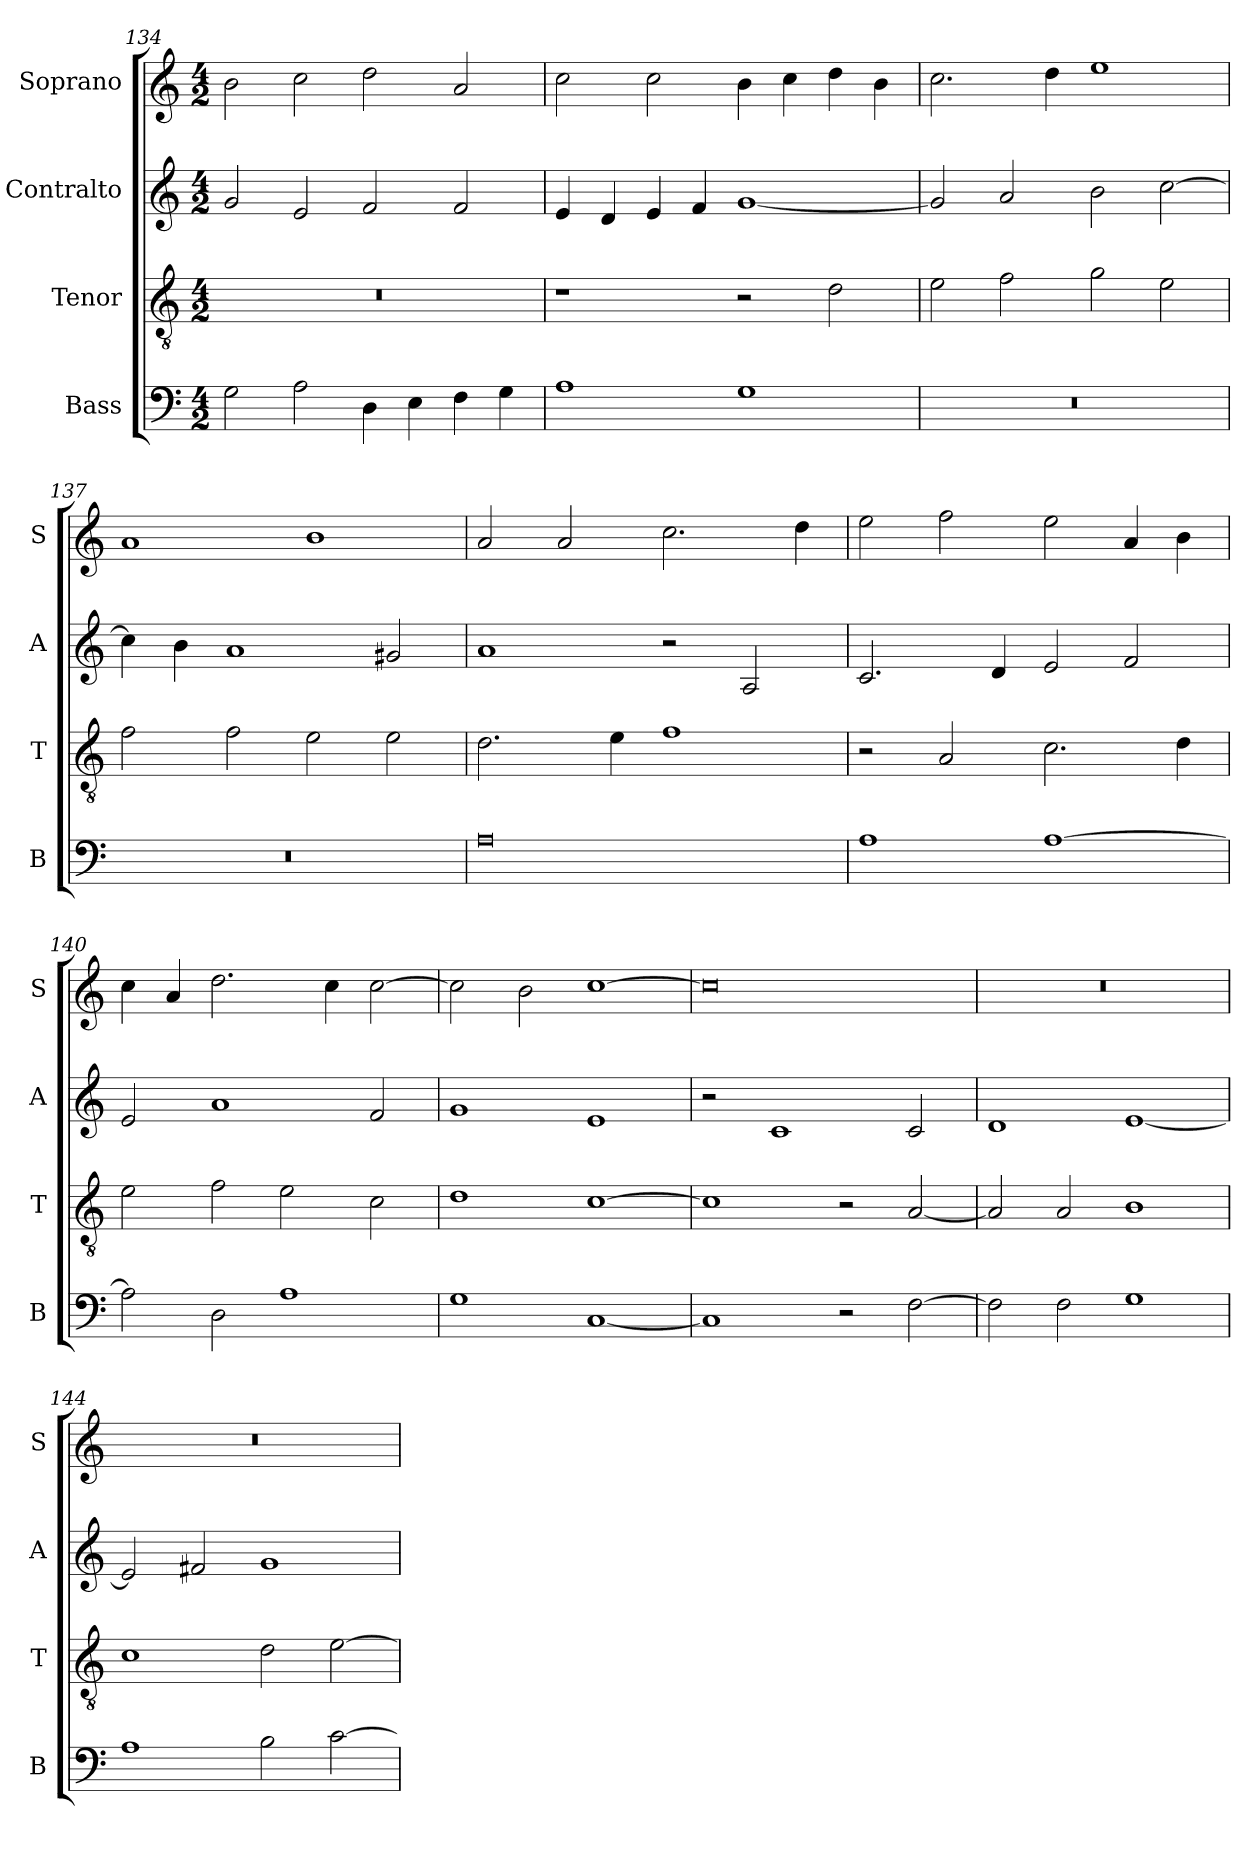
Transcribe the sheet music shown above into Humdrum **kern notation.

**kern	**kern	**kern	**kern
*part4	*part3	*part2	*part1
*staff4	*staff3	*staff2	*staff1
*I"Bass	*I"Tenor	*I"Contralto	*I"Soprano
*I'B	*I'T	*I'A	*I'S
*clefF4	*clefGv2	*clefG2	*clefG2
*k[]	*k[]	*k[]	*k[]
*G:mix	*G:mix	*G:mix	*G:mix
*M4/2	*M4/2	*M4/2	*M4/2
=134	=134	=134	=134
2G	0r	2g	2b
2A	.	2e	2cc
4D	.	2f	2dd
4E	.	.	.
4F	.	2f	2a
4G	.	.	.
=135	=135	=135	=135
1A	1r	4e	2cc
.	.	4d	.
.	.	4e	2cc
.	.	4f	.
1G	2r	[1g	4b
.	.	.	4cc
.	2d	.	4dd
.	.	.	4b
=136	=136	=136	=136
0r	2e	2g]	2.cc
.	2f	2a	.
.	.	.	4dd
.	2g	2b	1ee
.	2e	[2cc	.
=137	=137	=137	=137
0r	2f	4cc]	1a
.	.	4b	.
.	2f	1a	.
.	2e	.	1b
.	2e	2g#X	.
=138	=138	=138	=138
0A	2.d	1a	2a
.	.	.	2a
.	4e	.	.
.	1f	2r	2.cc
.	.	2A	.
.	.	.	4dd
=139	=139	=139	=139
1A	2r	2.c	2ee
.	2A	.	2ff
.	.	4d	.
[1A	2.c	2e	2ee
.	.	2f	4a
.	4d	.	4b
=140	=140	=140	=140
2A]	2e	2e	4cc
.	.	.	4a
2D	2f	1a	2.dd
1A	2e	.	.
.	.	.	4cc
.	2c	2f	[2cc
=141	=141	=141	=141
1G	1d	1g	2cc]
.	.	.	2b
[1C	[1c	1e	[1cc
=142	=142	=142	=142
1C]	1c]	2r	0cc]
.	.	1c	.
2r	2r	.	.
[2F	[2A	2c	.
=143	=143	=143	=143
2F]	2A]	1d	0r
2F	2A	.	.
1G	1B	[1e	.
=144	=144	=144	=144
1A	1c	2e]	0r
.	.	2f#X	.
2B	2d	1g	.
[2c	[2e	.	.
=	=	=	=
*-	*-	*-	*-
